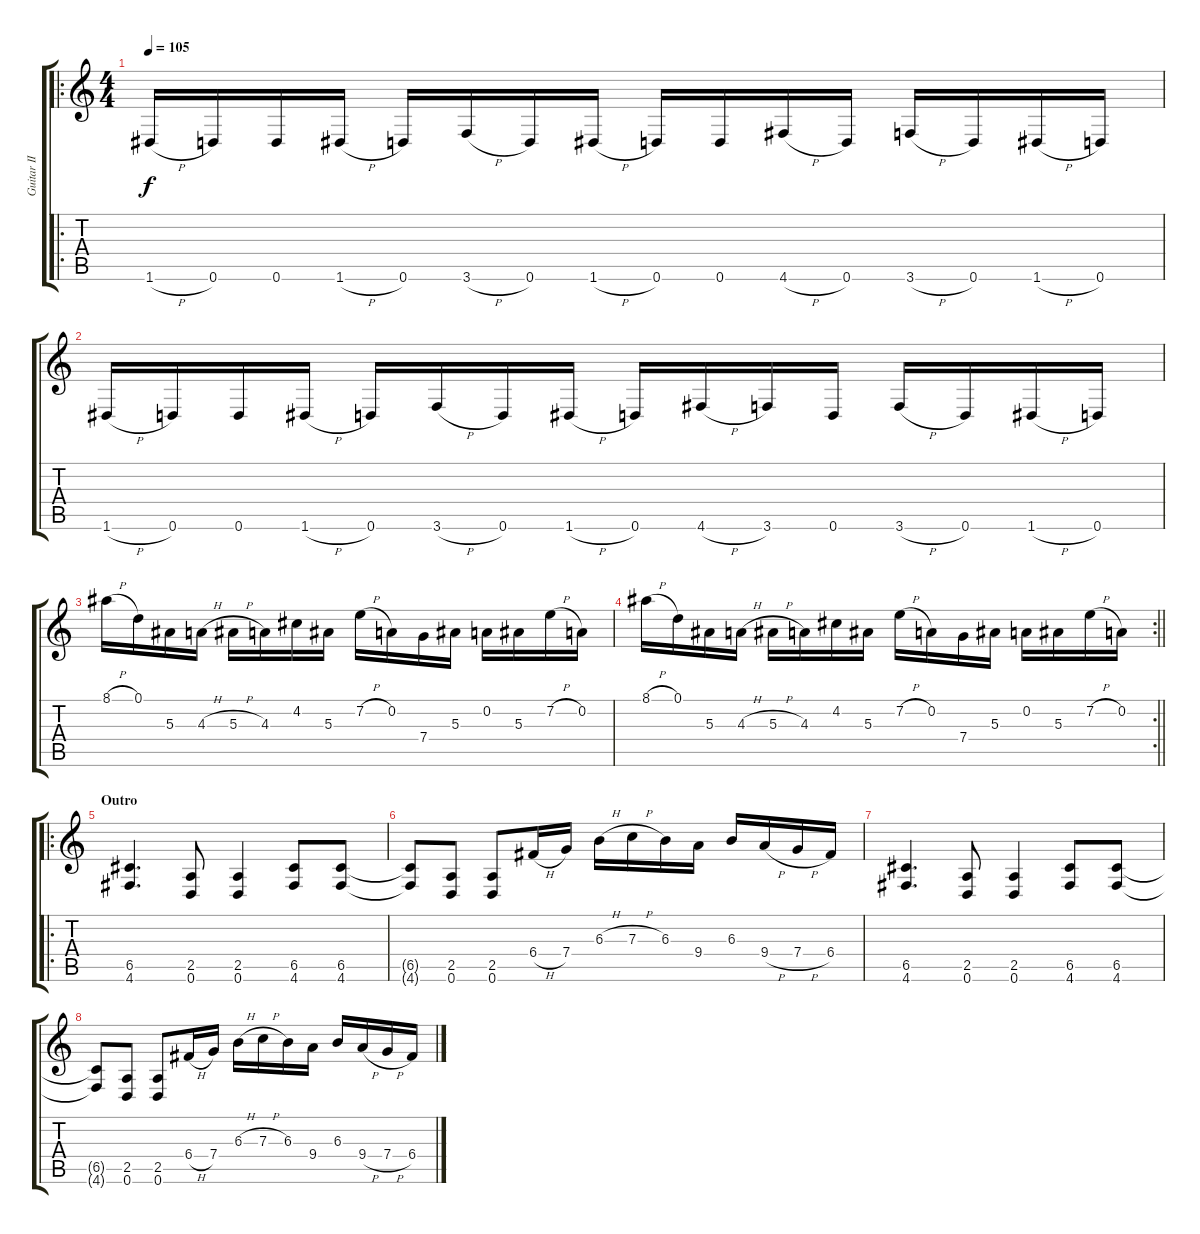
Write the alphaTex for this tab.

\track ("Guitar II" "Guitar II") {instrument distortionguitar}
\staff {score tabs}
\tuning (D4 A3 F3 C3 G2 D2) {hide}
\ro
\ts (4 4)
\tempo 105
\clef g2
\ks c
1.6{h}.16{dy f} 0.6.16 0.6.16 1.6{h}.16 0.6.16 3.6{h}.16 0.6.16 1.6{h}.16 0.6.16 0.6.16 4.6{h}.16 0.6.16 3.6{h}.16 0.6.16 1.6{h}.16 0.6.16 |
1.6{h}.16 0.6.16 0.6.16 1.6{h}.16 0.6.16 3.6{h}.16 0.6.16 1.6{h}.16 0.6.16 4.6{h}.16 3.6.16 0.6.16 3.6{h}.16 0.6.16 1.6{h}.16 0.6.16 |
8.1{h}.16 0.1.16 5.3.16 4.3{h}.16 5.3{h}.16 4.3.16 4.2.16 5.3.16 7.2{h}.16 0.2.16 7.4.16 5.3.16 0.2.16 5.3.16 7.2{h}.16 0.2.16 |
\rc 2
\barLineRight lightlight
8.1{h}.16 0.1.16 5.3.16 4.3{h}.16 5.3{h}.16 4.3.16 4.2.16 5.3.16 7.2{h}.16 0.2.16 7.4.16 5.3.16 0.2.16 5.3.16 7.2{h}.16 0.2.16 |
\ro
\section ("" "Outro")
(6.5 4.6).4{d} (2.5 0.6).8 (2.5 0.6).4 (6.5 4.6).8 (6.5 4.6).8 |
(6.5{t} 4.6{t}).8 (2.5 0.6).8 (2.5 0.6).8 6.4{h}.16 7.4.16 6.3{h}.16 7.3{h}.16 6.3.16 9.4.16 6.3.16 9.4{h}.16 7.4{h}.16 6.4.16 |
(6.5 4.6).4{d} (2.5 0.6).8 (2.5 0.6).4 (6.5 4.6).8 (6.5 4.6).8 |
(6.5{t} 4.6{t}).8 (2.5 0.6).8 (2.5 0.6).8 6.4{h}.16 7.4.16 6.3{h}.16 7.3{h}.16 6.3.16 9.4.16 6.3.16 9.4{h}.16 7.4{h}.16 6.4.16
